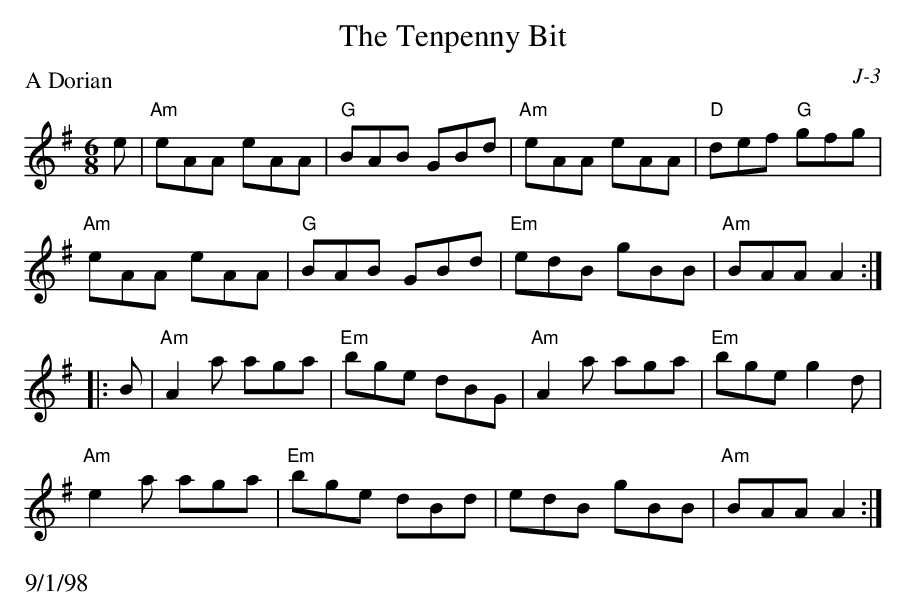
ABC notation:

X:1
T: Tenpenny Bit, The
C: J-3
M: 6/8
P: A Dorian
K: ADor
e| "Am"eAA eAA| "G"BAB GBd| "Am"eAA eAA| "D"def "G"gfg|
   "Am"eAA eAA| "G"BAB GBd| "Em"edB gBB| "Am"BAA A2 :|
|:\
B| "Am"A2a aga| "Em"bge dBG| "Am"A2a aga| "Em"bge g2d|
   "Am"e2a aga| "Em"bge dBd| edB gBB| "Am"BAA A2 :|
